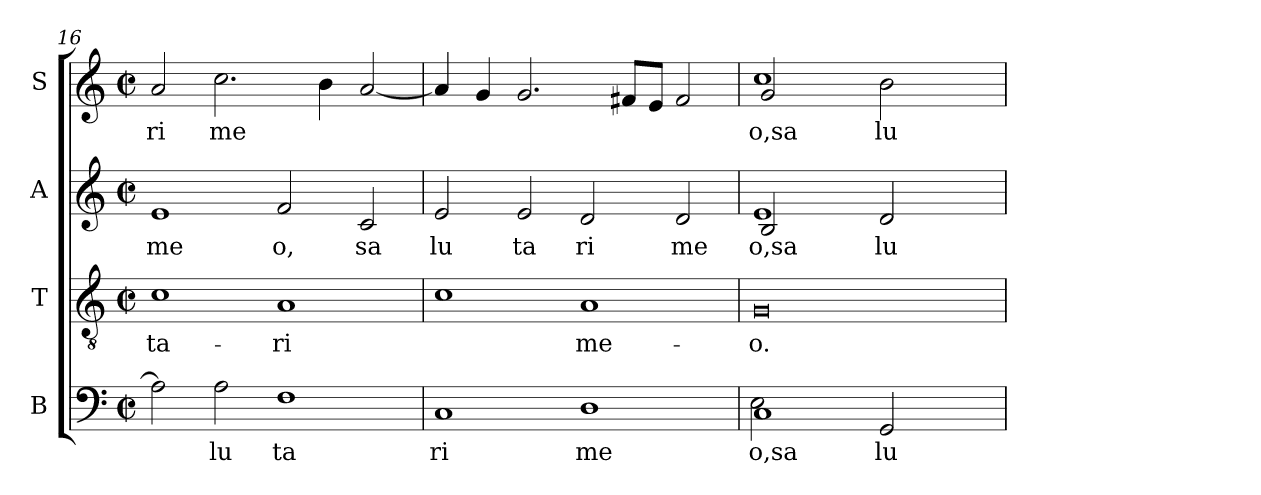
**kern	**text	**kern	**text	**kern	**text	**kern	**text
*part4	*part4	*part3	*part3	*part2	*part2	*part1	*part1
*staff4	*staff4	*staff3	*staff3	*staff2	*staff2	*staff1	*staff1
*I"B	*	*I"T	*	*I"A	*	*I"S	*
*I'B	*	*I'T	*	*I'A	*	*I'S	*
*clefF4	*	*clefGv2	*	*clefG2	*	*clefG2	*
*k[]	*	*k[]	*	*k[]	*	*k[]	*
*C:	*	*C:	*	*C:	*	*C:	*
*M2/2	*	*M2/2	*	*M2/2	*	*M2/2	*
*met(c|)	*	*met(c|)	*	*met(c|)	*	*met(c|)	*
=16	=16	=16	=16	=16	=16	=16	=16
!	!LO:LY:b:cj	!	!LO:LY:b:cj	!	!LO:LY:b:cj	!	!LO:LY:b:cj
2A\]	.	1c	-ta-	1e	me	2a/	ri
!	!LO:LY:b:cj	!	!	!	!	!	!LO:LY:b:cj
2A\	lu	.	.	.	.	2.cc\	me
!	!LO:LY:b:cj	!	!LO:LY:b:cj	!	!LO:LY:b:cj	!	!
1F	ta	1A	-ri	2f/	o,	.	.
!	!	!	!	!	!	!	!LO:LY:b:cj
.	.	.	.	.	.	4b\	.
!	!	!	!	!	!LO:LY:b:cj	!	!LO:LY:b:cj
.	.	.	.	2c/	sa	[<2a/	.
=17	=17	=17	=17	=17	=17	=17	=17
!	!LO:LY:b:cj	!	!LO:LY:b:cj	!	!LO:LY:b:cj	!	!LO:LY:b:cj
1C	ri	1c	.	2e/	lu	4a/]	.
!	!	!	!	!	!	!	!LO:LY:b:cj
.	.	.	.	.	.	4g/	.
!	!	!	!	!	!LO:LY:b:cj	!	!LO:LY:b:cj
.	.	.	.	2e/	ta	2.g/	.
!	!LO:LY:b:cj	!	!LO:LY:b:cj	!	!LO:LY:b:cj	!	!
1D	me	1A	me-	2d/	ri	.	.
!	!	!	!	!	!	!	!LO:LY:b:cj
.	.	.	.	.	.	8f#X/L	.
!	!	!	!	!	!	!	!LO:LY:b:cj
.	.	.	.	.	.	8e/J	.
!	!	!	!	!	!LO:LY:b:cj	!	!LO:LY:b:cj
.	.	.	.	2d/	me	2f#/	.
=18	=18	=18	=18	=18	=18	=18	=18
*^	*	*	*	*	*	*	*
!	!	!LO:LY:b:cj	!	!LO:LY:b:cj	!	!LO:LY:b:cj	!	!LO:LY:b:cj
*	*	*	*	*	*^	*	*^	*
1C	2E\	o,sa	0G	-o.	1e	2B/	o,sa	1cc	2g/	o,sa
.	2ryy	.	.	.	.	2ryy	.	.	2ryy	.
!	!	!LO:LY:b:cj	!	!	!	!	!LO:LY:b:cj	!	!	!LO:LY:b:cj
2GG/	1ryy	lu	.	.	2d/	1ryy	lu	2b\	1ryy	lu
2ryy	.	.	.	.	2ryy	.	.	2ryy	.	.
*	*	*	*	*	*v	*v	*	*	*	*
*v	*v	*	*	*	*	*	*v	*v	*
=	=	=	=	=	=	=	=
*-	*-	*-	*-	*-	*-	*-	*-
